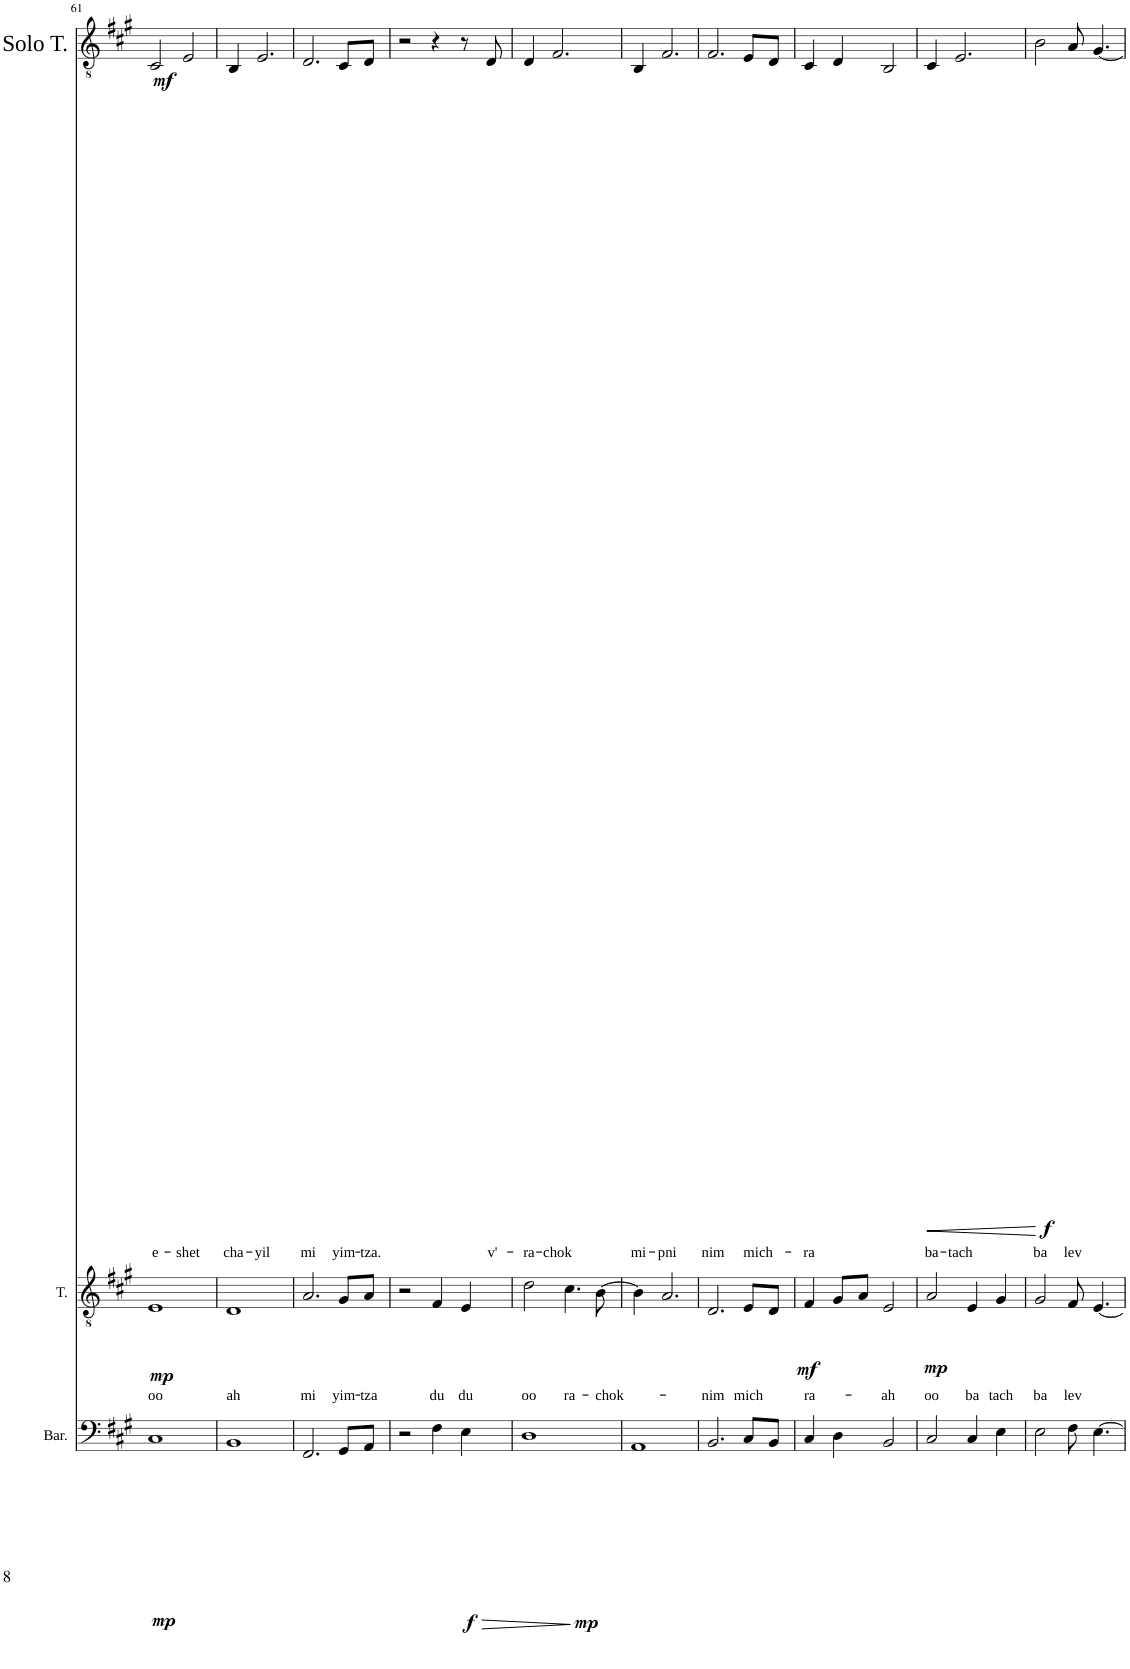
**kern	**text	**dynam	**kern	**text	**dynam	**kern	**text	**dynam
*part3	*part3	*part3	*part2	*part2	*part2	*part1	*part1	*part1
*staff3	*staff3	*staff3	*staff2	*staff2	*staff2	*staff1	*staff1	*staff1
*I"Baritone	*	*	*I"Tenor	*	*	*I"Solo Tenor	*	*
*I'Bar.	*	*	*I'T.	*	*	*I'Solo T.	*	*
!!LO:PB:g=z
*clefF4	*	*	*clefGv2	*	*	*clefGv2	*	*
*k[f#c#g#]	*	*	*k[f#c#g#]	*	*	*k[f#c#g#]	*	*
=61	=61	=61	=61	=61	=61	=61	=61	=61
!	!LO:LY:b	!LO:DY:b	!	!LO:LY:b	!LO:DY:b	!	!LO:LY:b	!LO:DY:b
1C#	oo	mp	1E	oo	mp	2C#/	e-	mf
!	!	!	!	!	!	!	!LO:LY:b	!
.	.	.	.	.	.	2E/	-shet	.
=62	=62	=62	=62	=62	=62	=62	=62	=62
!	!LO:LY:b	!	!	!LO:LY:b	!	!	!LO:LY:b	!
1BB	ah	.	1D	ah	.	4BB/	cha-	.
!	!	!	!	!	!	!	!LO:LY:b	!
.	.	.	.	.	.	2.E/	-yil	.
=63	=63	=63	=63	=63	=63	=63	=63	=63
!	!LO:LY:b	!	!	!LO:LY:b	!	!	!LO:LY:b	!
2.FF#/	mi	.	2.A/	mi	.	2.D/	mi	.
!	!LO:LY:b	!	!	!LO:LY:b	!	!	!LO:LY:b	!
8GG#/L	yim-	.	8G#/L	yim-	.	8C#/L	yim-	.
!	!LO:LY:b	!	!	!LO:LY:b	!	!	!LO:LY:b	!
8AA/J	-tza	.	8A/J	-tza	.	8D/J	-tza.	.
=64	=64	=64	=64	=64	=64	=64	=64	=64
2r	.	.	2r	.	.	2r	.	.
!	!LO:LY:b	!LO:HP:b	!	!LO:LY:b	!	!	!	!
!	!	!LO:DY:n=1:b	!	!	!	!	!	!
4F#\	du	> f	4F#/	du	.	4r	.	.
!	!LO:LY:b	!	!	!LO:LY:b	!	!	!	!
4E\	du	.	4E/	du	.	8r	.	.
!	!	!	!	!	!	!	!LO:LY:b	!
.	.	.	.	.	.	8D/	v'-	.
.	.	]	.	.	.	.	.	.
=65	=65	=65	=65	=65	=65	=65	=65	=65
!	!LO:LY:b	!LO:DY:b	!	!LO:LY:b	!	!	!LO:LY:b	!
1D	oo	mp	2d\	oo	.	4D/	-ra-	.
!	!	!	!	!	!	!	!LO:LY:b	!
.	.	.	.	.	.	2.F#/	-chok	.
!	!	!	!	!LO:LY:b	!	!	!	!
.	.	.	4.c#\	ra-	.	.	.	.
!	!	!	!	!LO:LY:b	!	!	!	!
.	.	.	[8B\	-chok-	.	.	.	.
=66	=66	=66	=66	=66	=66	=66	=66	=66
!	!LO:LY:b	!	!	!	!	!	!LO:LY:b	!
1AA	oo	.	4B\]	.	.	4BB/	mi-	.
!	!	!	!	!	!	!	!LO:LY:b	!
.	.	.	2.A/	.	.	2.F#/	-pni	.
=67	=67	=67	=67	=67	=67	=67	=67	=67
!	!LO:LY:b	!	!	!LO:LY:b	!	!	!LO:LY:b	!
2.BB/	nim	.	2.D/	-nim	.	2.F#/	nim	.
!	!LO:LY:b	!	!	!LO:LY:b	!	!	!LO:LY:b	!
8C#/L	mich	.	8E/L	mich	.	8E/L	mich-	.
8BB/J	.	.	8D/J	.	.	8D/J	.	.
=68	=68	=68	=68	=68	=68	=68	=68	=68
!	!LO:LY:b	!	!	!LO:LY:b	!LO:DY:b	!	!LO:LY:b	!
4C#/	ra-	.	4F#/	ra-	mf	4C#/	-ra	.
4D\	.	.	8G#/L	.	.	4D/	.	.
.	.	.	8A/J	.	.	.	.	.
!	!	!	!	!LO:LY:b	!	!	!	!
2BB/	.	.	2E/	ah	.	2BB/	.	.
=69	=69	=69	=69	=69	=69	=69	=69	=69
!	!LO:LY:b	!	!	!LO:LY:b	!LO:DY:b	!	!LO:LY:b	!LO:HP:b
2C#/	oo	.	2A/	oo	mp	4C#/	ba-	<
!	!	!	!	!	!	!	!LO:LY:b	!
.	.	.	.	.	.	2.E/	-tach	.
!	!LO:LY:b	!LO:HP:b	!	!LO:LY:b	!	!	!	!
4C#/	ba-	<	4E/	ba	.	.	.	.
!	!LO:LY:b	!	!	!LO:LY:b	!	!	!	!
4E\	-tach	.	4G#/	tach	.	.	.	.
.	.	[	.	.	.	.	.	[
=70	=70	=70	=70	=70	=70	=70	=70	=70
!	!LO:LY:b	!LO:DY:b	!	!LO:LY:b	!	!	!LO:LY:b	!LO:DY:b
2E\	ba	mf	2G#/	ba	.	2B\	ba	f
!	!LO:LY:b	!	!	!LO:LY:b	!	!	!LO:LY:b	!
8F#\	lev	.	8F#/	lev	.	8A/	lev	.
[4.E\	.	.	[4.E/	.	.	[4.G#/	.	.
=	=	=	=	=	=	=	=	=
*-	*-	*-	*-	*-	*-	*-	*-	*-
